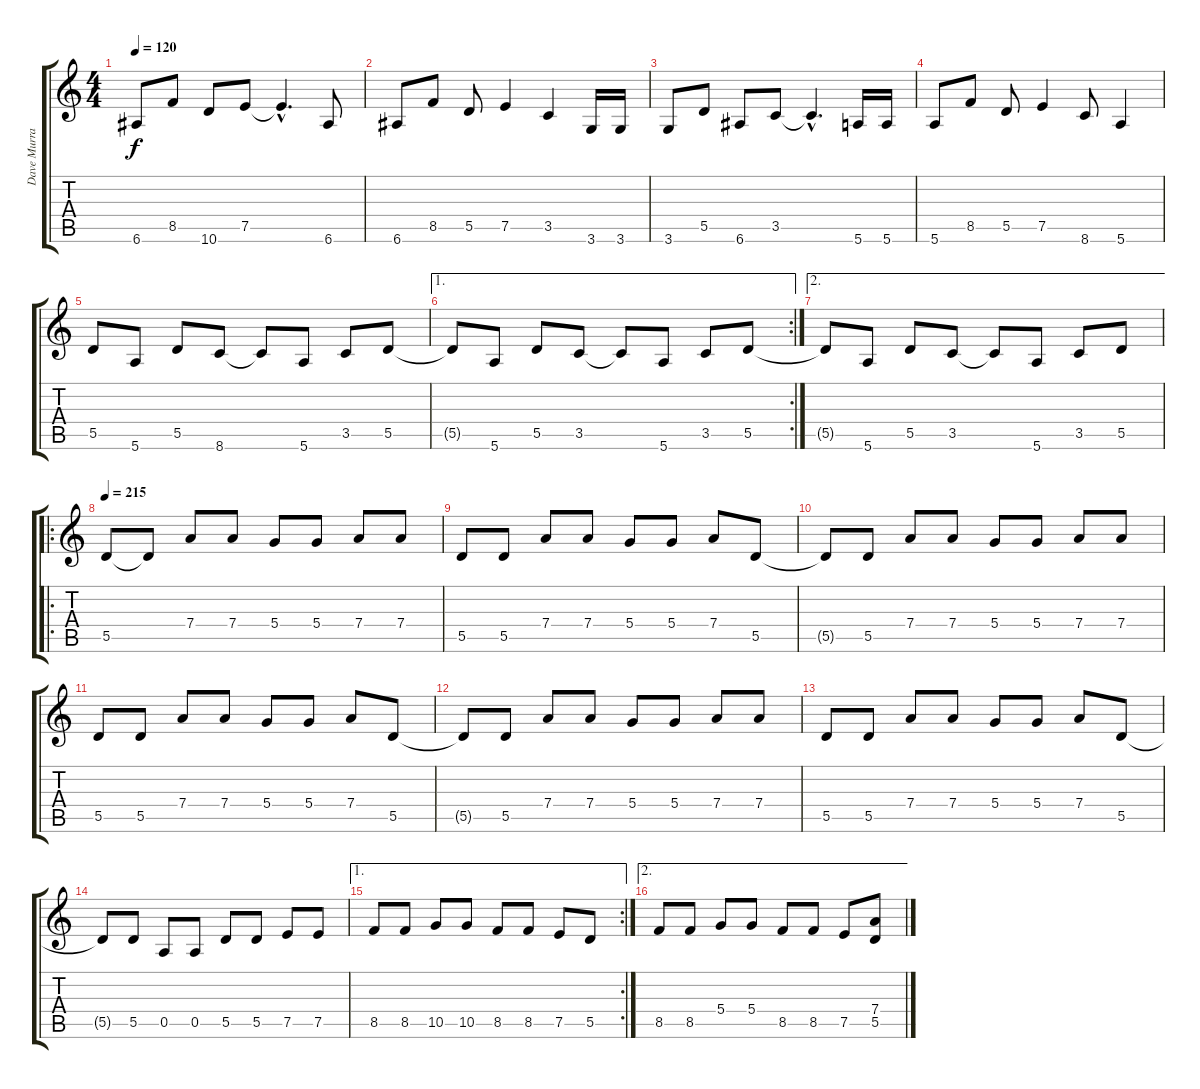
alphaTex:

\track ("Dave Murray" "Dave Murra") {instrument overdrivenguitar}
\staff {score tabs}
\tuning (E4 B3 G3 D3 A2 E2) {hide}
\ts (4 4)
\tempo 120
\clef g2
\ks c
6.6.8{dy f} 8.5.8 10.6.8 7.5.8 7.5{hac t}.4{d} 6.6.8 |
6.6.8 8.5.8 5.5.8 7.5.4 3.5.4 3.6.16 3.6.16 |
3.6.8 5.5.8 6.6.8 3.5.8 3.5{hac t}.4{d} 5.6.16 5.6.16 |
5.6.8 8.5.8 5.5.8 7.5.4 8.6.8 5.6.4 |
5.5.8 5.6.8 5.5.8 8.6.8 8.6{t}.8 5.6.8 3.5.8 5.5.8 |
\ae 1
\rc 2
5.5{t}.8 5.6.8 5.5.8 3.5.8 3.5{t}.8 5.6.8 3.5.8 5.5.8 |
\ae 2
5.5{t}.8 5.6.8 5.5.8 3.5.8 3.5{t}.8 5.6.8 3.5.8 5.5.8 |
\ro
\tempo 215
5.5.8 5.5{t}.8 7.4.8 7.4.8 5.4.8 5.4.8 7.4.8 7.4.8 |
5.5.8 5.5.8 7.4.8 7.4.8 5.4.8 5.4.8 7.4.8 5.5.8 |
5.5{t}.8 5.5.8 7.4.8 7.4.8 5.4.8 5.4.8 7.4.8 7.4.8 |
5.5.8 5.5.8 7.4.8 7.4.8 5.4.8 5.4.8 7.4.8 5.5.8 |
5.5{t}.8 5.5.8 7.4.8 7.4.8 5.4.8 5.4.8 7.4.8 7.4.8 |
5.5.8 5.5.8 7.4.8 7.4.8 5.4.8 5.4.8 7.4.8 5.5.8 |
5.5{t}.8 5.5.8 0.5.8 0.5.8 5.5.8 5.5.8 7.5.8 7.5.8 |
\ae 1
\rc 2
8.5.8 8.5.8 10.5.8 10.5.8 8.5.8 8.5.8 7.5.8 5.5.8 |
\ae 2
8.5.8 8.5.8 5.4.8 5.4.8 8.5.8 8.5.8 7.5.8 (7.4 5.5).8
